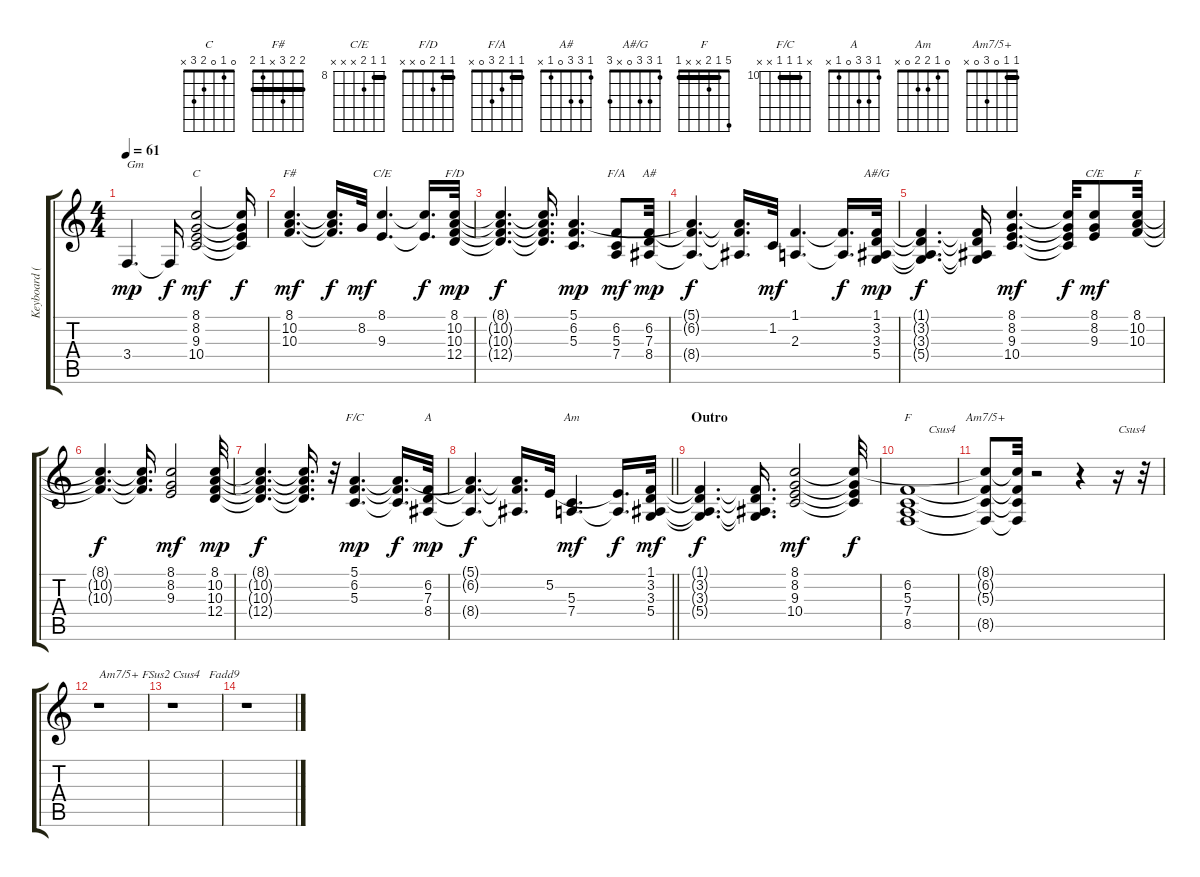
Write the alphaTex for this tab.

\track ("Keyboard (Chords)" "Keyboard (") {instrument stringensemble2}
\staff {score tabs}
\tuning (E4 B3 G3 D3 A2 E2) {hide}
\chord ("C" 0 1 0 2 3 x)
\chord ("F#" 2 2 3 x 1 2) {barre 2}
\chord ("C/E" 8 x 9 x x x) {firstfret 8}
\chord ("F/D" 1 1 2 0 x x) {barre 1}
\chord ("F/A" 1 1 2 3 0 x) {barre 1}
\chord ("A#" 1 3 3 0 1 x)
\chord ("A#/G" 1 3 3 0 x 3)
\chord ("C/E" 8 8 9 x x x) {firstfret 8 barre 8}
\chord ("F" 8 10 10 x x x) {firstfret 8}
\chord ("F/C" x 10 10 10 x x) {firstfret 10 barre 10}
\chord ("A" 1 3 3 0 1 x)
\chord ("Am" 0 1 2 2 0 x)
\chord ("F" 5 1 2 x x 1) {barre 1}
\chord ("Am7/5+" 1 1 0 3 0 x) {barre 1}
\ts (4 4)
\tempo 61
\clef g2
\ks c
3.4.4{d txt "Gm" dy mp} 3.4{t}.16{dy f} (8.1 8.2 9.3 10.4).2{ch "C" dy mf} (8.1{t} 8.2{t} 9.3{t} 10.4{t}).16{dy f} |
(8.1 10.2 10.3).4{d ch "F#" dy mf} (8.1{t} 10.2{t} 10.3{t}).16{d dy f} 8.2.32{dy mf} (8.1 9.3).4{d ch "C/E"} (8.1{t} 9.3{t}).16{d dy f} (8.1 10.2 10.3 12.4).32{ch "F/D" dy mp} |
(8.1{t} 10.2{t} 10.3{t} 12.4{t}).4{d dy f} (8.1{t} 10.2{t} 10.3{t} 12.4{t}).16{d} (5.1 6.2 5.3).4{d dy mp} (6.2 5.3 7.4).8{ch "F/A" dy mf} (6.2 7.3 8.4).32{ch "A#" dy mp} |
(5.1{t} 6.2{t} 8.4{t}).4{d dy f} (5.1{t} 6.2{t} 8.4{t}).16{d} 1.2.32{dy mf} (1.1 2.3).4{d} (1.1{t} 2.3{t}).16{d dy f} (1.1 3.2 3.3 5.4).32{ch "A#/G" dy mp} |
(1.1{t} 3.2{t} 3.3{t} 5.4{t}).4{d dy f} (1.1{t} 3.2{t} 3.3{t} 5.4{t}).16 (8.1 8.2 9.3 10.4).4{d dy mf} (8.1{t} 8.2{t} 9.3{t} 10.4{t}).32{dy f} (8.1 8.2 9.3).8{ch "C/E" dy mf} (8.1 10.2 10.3).32{ch "F"} |
(8.1{t} 10.2{t} 10.3{t}).4{d dy f} (8.1{t} 10.2{t} 10.3{t}).16{d} (8.1 8.2 9.3).2{dy mf} (8.1 10.2 10.3 12.4).32{dy mp} |
(8.1{t} 10.2{t} 10.3{t} 12.4{t}).4{d dy f} (8.1{t} 10.2{t} 10.3{t} 12.4{t}).16{d} r.32 (5.1 6.2 5.3).4{d ch "F/C" dy mp} (5.1{t} 6.2{t} 5.3{t}).16{d dy f} (6.2 7.3 8.4).32{ch "A" dy mp} |
\barLineRight lightlight
(5.1{t} 6.2{t} 8.4{t}).4{d dy f} (5.1{t} 6.2{t} 8.4{t}).16{d} 5.2.32 (5.3 7.4).4{d ch "Am" dy mf} (5.2{t} 7.4{t}).16{d dy f} (1.1 3.2 3.3 5.4).32{dy mf} |
\section ("" "Outro")
(1.1{t} 3.2{t} 3.3{t} 5.4{t}).4{d dy f} (1.1{t} 3.2{t} 3.3{t} 5.4{t}).16{d} (8.1 8.2 9.3 10.4).2{dy mf} (8.1{t} 8.2{t} 9.3{t} 10.4{t}).32{dy f} |
(6.2 5.3 7.4 8.5).1{ch "F" txt "       Csus4"} |
(8.1{t} 6.2{t} 5.3{t} 8.5{t}).8{ch "Am7/5+"} (8.1{t} 6.2{t} 5.3{t} 8.5{t}).32 r.2 r.4 r.16{txt "Csus4"} r.32 |
r.1{txt "Am7/5+ FSus2"} |
r.1{txt "Csus4   Fadd9"} |
r.1
